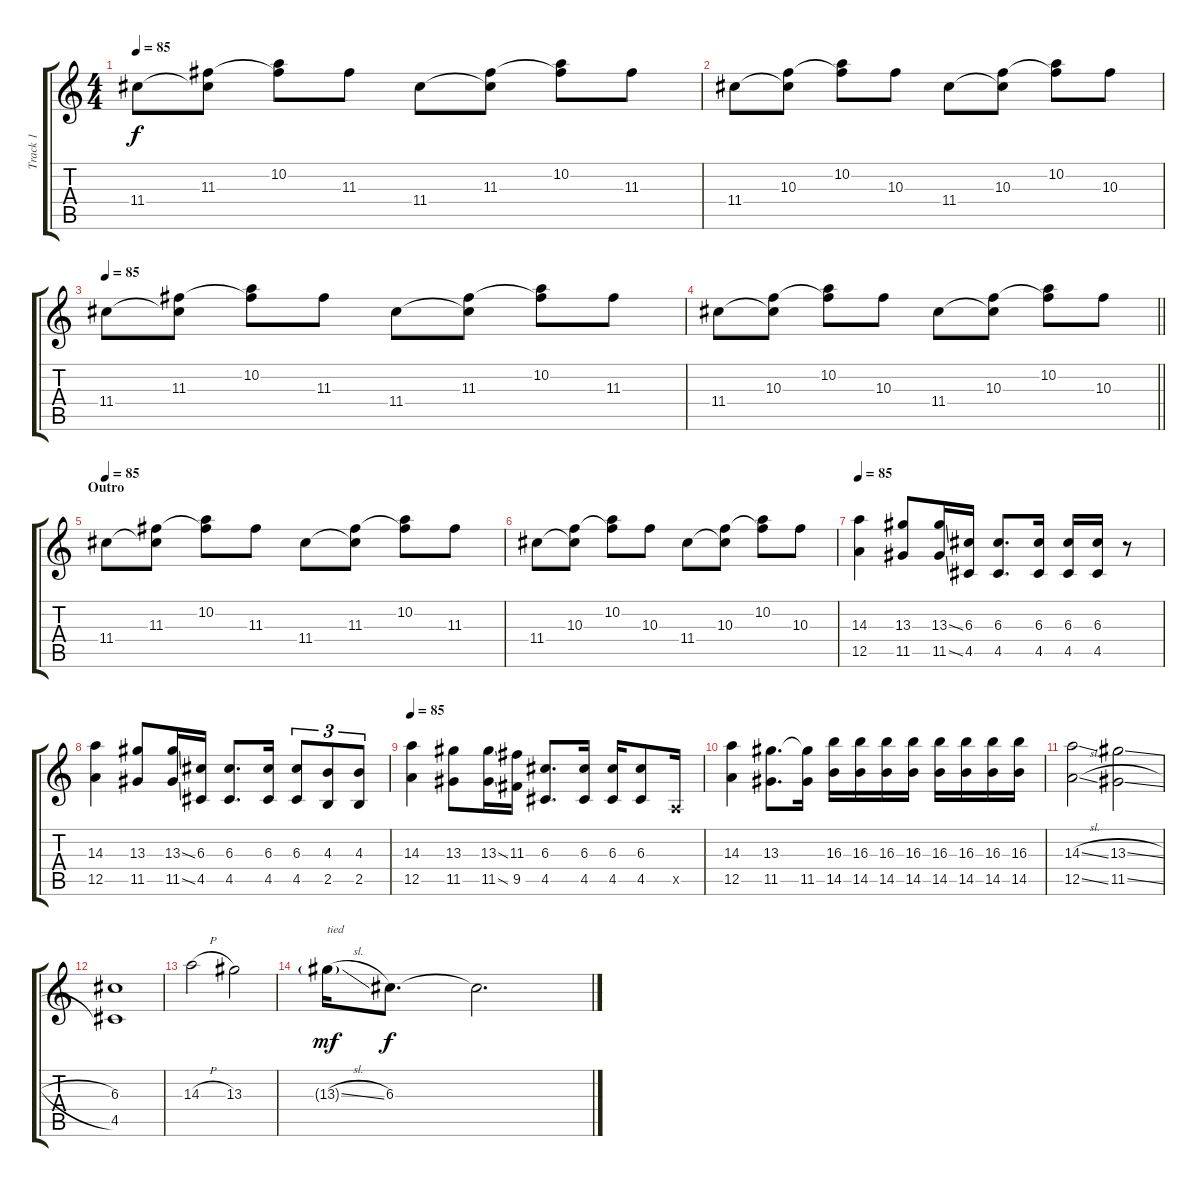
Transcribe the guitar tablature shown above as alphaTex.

\track ("Track 1" "Track 1") {instrument overdrivenguitar}
\staff {score tabs}
\tuning (E4 B3 G3 D3 A2 E2) {hide}
\ts (4 4)
\tempo 85
\clef g2
\ks c
11.4.8{dy f} (11.3 11.4{t}).8 (10.2 11.3{t}).8 11.3.8 11.4.8 (11.3 11.4{t}).8 (10.2 11.3{t}).8 11.3.8 |
11.4.8 (10.3 11.4{t}).8 (10.2 10.3{t}).8 10.3.8 11.4.8 (10.3 11.4{t}).8 (10.2 10.3{t}).8 10.3.8 |
\tempo 85
11.4.8 (11.3 11.4{t}).8 (10.2 11.3{t}).8 11.3.8 11.4.8 (11.3 11.4{t}).8 (10.2 11.3{t}).8 11.3.8 |
\barLineRight lightlight
11.4.8 (10.3 11.4{t}).8 (10.2 10.3{t}).8 10.3.8 11.4.8 (10.3 11.4{t}).8 (10.2 10.3{t}).8 10.3.8 |
\section ("" "Outro")
\tempo 85
11.4.8 (11.3 11.4{t}).8 (10.2 11.3{t}).8 11.3.8 11.4.8 (11.3 11.4{t}).8 (10.2 11.3{t}).8 11.3.8 |
11.4.8 (10.3 11.4{t}).8 (10.2 10.3{t}).8 10.3.8 11.4.8 (10.3 11.4{t}).8 (10.2 10.3{t}).8 10.3.8 |
\tempo 85
(14.3 12.5).4 (13.3 11.5).8 (13.3{ss} 11.5{ss}).16 (6.3 4.5).16 (6.3 4.5).8{d} (6.3 4.5).16 (6.3 4.5).16 (6.3 4.5).16 r.8 |
(14.3 12.5).4 (13.3 11.5).8 (13.3{ss} 11.5{ss}).16 (6.3 4.5).16 (6.3 4.5).8{d} (6.3 4.5).16 (6.3 4.5).8{tu (3 2)} (4.3 2.5).8{tu (3 2)} (4.3 2.5).8{tu (3 2)} |
\tempo 85
(14.3 12.5).4 (13.3 11.5).8 (13.3{ss} 11.5{ss}).16 (11.3 9.5).16 (6.3 4.5).8{d} (6.3 4.5).16 (6.3 4.5).16 (6.3 4.5).8 0.5{x}.16 |
(14.3 12.5).4 (13.3 11.5).8{d} (13.3{t} 11.5).16 (16.3 14.5).16 (16.3 14.5).16 (16.3 14.5).16 (16.3 14.5).16 (16.3 14.5).16 (16.3 14.5).16 (16.3 14.5).16 (16.3 14.5).16 |
(14.3{sl} 12.5{sl}).2 (13.3{sl} 11.5{sl}).2 |
(6.3 4.5).1 |
14.3{h}.2 13.3.2 |
13.3{sl g}.16{txt "tied" dy mf} 6.3.8{d dy f} 6.3{t}.2{d}
